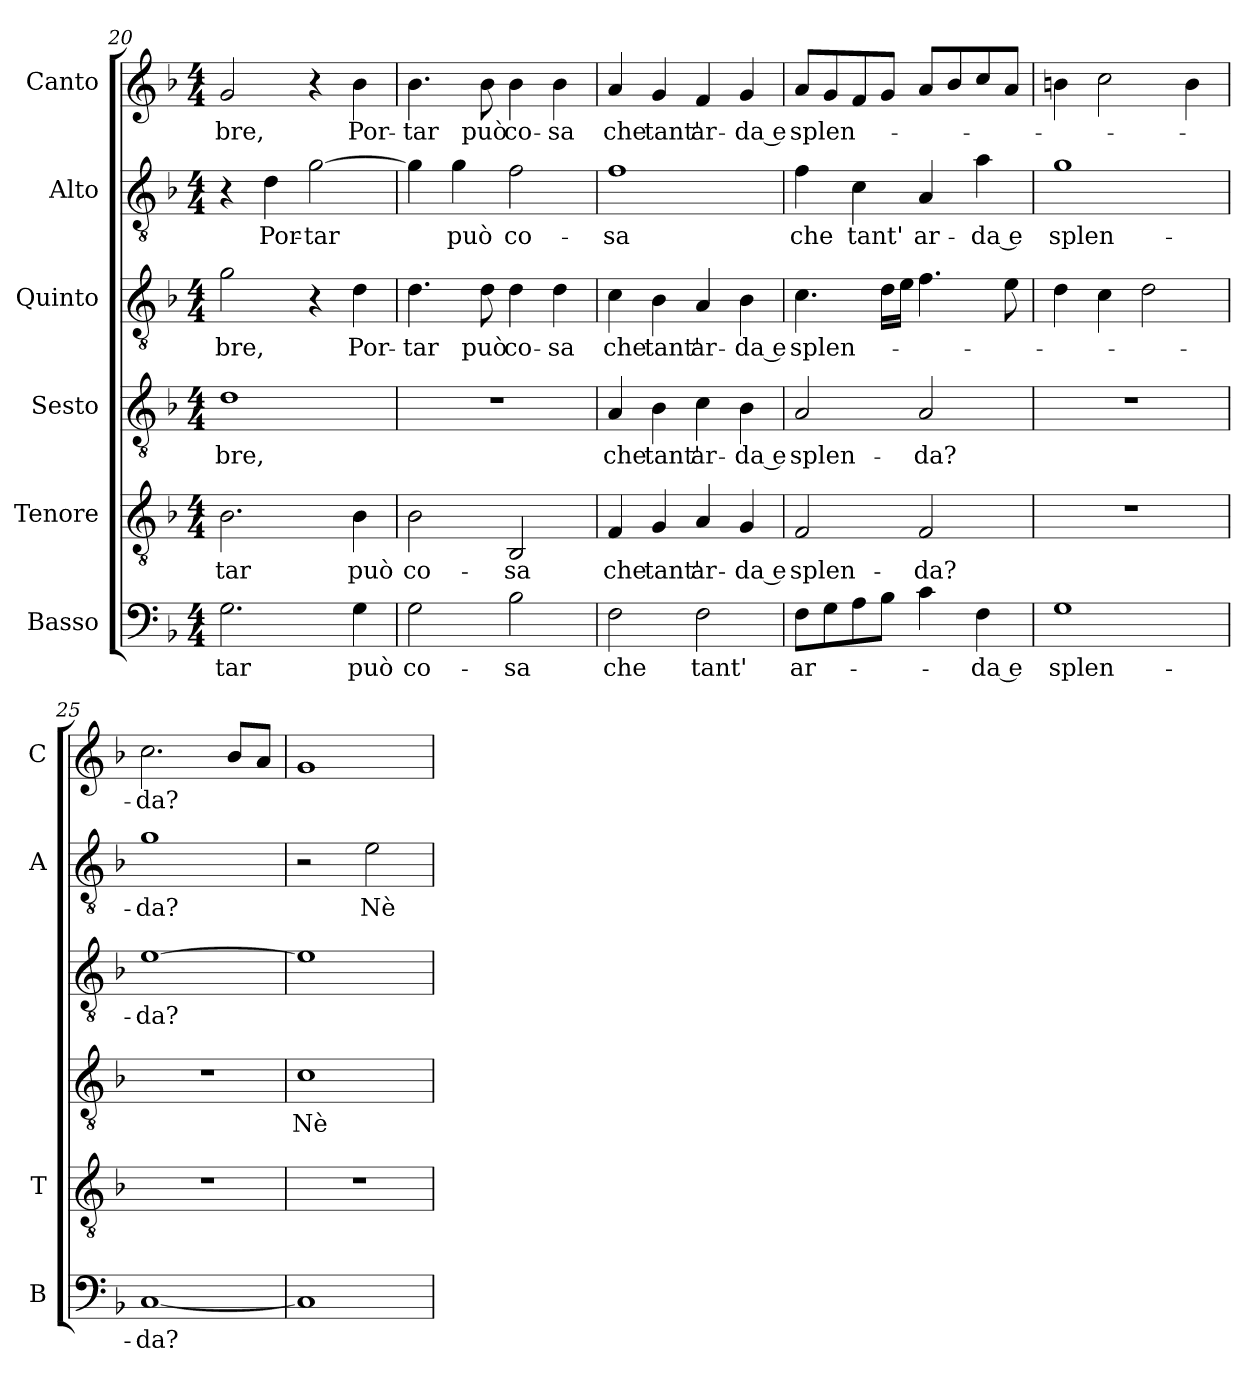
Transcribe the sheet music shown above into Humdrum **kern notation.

**kern	**text	**kern	**text	**kern	**text	**kern	**text	**kern	**text	**kern	**text
*part6	*part6	*part5	*part5	*part4	*part4	*part3	*part3	*part2	*part2	*part1	*part1
*staff6	*staff6	*staff5	*staff5	*staff4	*staff4	*staff3	*staff3	*staff2	*staff2	*staff1	*staff1
*I"Basso	*	*I"Tenore	*	*I"Sesto	*	*I"Quinto	*	*I"Alto	*	*I"Canto	*
*I'B	*	*I'T	*	*	*	*	*	*I'A	*	*I'C	*
*clefF4	*	*clefGv2	*	*clefGv2	*	*clefGv2	*	*clefGv2	*	*clefG2	*
*k[b-]	*	*k[b-]	*	*k[b-]	*	*k[b-]	*	*k[b-]	*	*k[b-]	*
*F:	*	*F:	*	*F:	*	*F:	*	*F:	*	*F:	*
*M4/4	*	*M4/4	*	*M4/4	*	*M4/4	*	*M4/4	*	*M4/4	*
=20	=20	=20	=20	=20	=20	=20	=20	=20	=20	=20	=20
!	!LO:LY:b	!	!	!	!	!	!	!	!	!	!
!	!	!	!LO:LY:b	!	!	!	!	!	!	!	!
!	!	!	!	!	!LO:LY:b	!	!	!	!	!	!
!	!	!	!	!	!	!	!LO:LY:b	!	!	!	!
!	!	!	!	!	!	!	!	!	!	!	!LO:LY:b
2.G\	-tar	2.B-\	-tar	1d	-bre,	2g\	-bre,	4r	.	2g/	-bre,
!	!	!	!	!	!	!	!	!	!LO:LY:b	!	!
.	.	.	.	.	.	.	.	4d\	Por-	.	.
!	!	!	!	!	!	!	!	!	!LO:LY:b	!	!
.	.	.	.	.	.	4r	.	[2g\	-tar	4r	.
!	!LO:LY:b	!	!	!	!	!	!	!	!	!	!
!	!	!	!LO:LY:b	!	!	!	!	!	!	!	!
!	!	!	!	!	!	!	!LO:LY:b	!	!	!	!
!	!	!	!	!	!	!	!	!	!	!	!LO:LY:b
4G\	può	4B-\	può	.	.	4d\	Por-	.	.	4b-\	Por-
=21	=21	=21	=21	=21	=21	=21	=21	=21	=21	=21	=21
!	!LO:LY:b	!	!	!	!	!	!	!	!	!	!
!	!	!	!LO:LY:b	!	!	!	!	!	!	!	!
!	!	!	!	!	!	!	!LO:LY:b	!	!	!	!
!	!	!	!	!	!	!	!	!	!	!	!LO:LY:b
2G\	co-	2B-\	co-	1r	.	4.d\	-tar	4g\]	.	4.b-\	-tar
!	!	!	!	!	!	!	!	!	!LO:LY:b	!	!
.	.	.	.	.	.	.	.	4g\	può	.	.
!	!	!	!	!	!	!	!LO:LY:b	!	!	!	!
!	!	!	!	!	!	!	!	!	!	!	!LO:LY:b
.	.	.	.	.	.	8d\	può	.	.	8b-\	può
!	!LO:LY:b	!	!	!	!	!	!	!	!	!	!
!	!	!	!LO:LY:b	!	!	!	!	!	!	!	!
!	!	!	!	!	!	!	!LO:LY:b	!	!	!	!
!	!	!	!	!	!	!	!	!	!LO:LY:b	!	!
!	!	!	!	!	!	!	!	!	!	!	!LO:LY:b
2B-\	-sa	2BB-/	-sa	.	.	4d\	co-	2f\	co-	4b-\	co-
!	!	!	!	!	!	!	!LO:LY:b	!	!	!	!
!	!	!	!	!	!	!	!	!	!	!	!LO:LY:b
.	.	.	.	.	.	4d\	-sa	.	.	4b-\	-sa
=22	=22	=22	=22	=22	=22	=22	=22	=22	=22	=22	=22
!	!LO:LY:b	!	!	!	!	!	!	!	!	!	!
!	!	!	!LO:LY:b	!	!	!	!	!	!	!	!
!	!	!	!	!	!LO:LY:b	!	!	!	!	!	!
!	!	!	!	!	!	!	!LO:LY:b	!	!	!	!
!	!	!	!	!	!	!	!	!	!LO:LY:b	!	!
!	!	!	!	!	!	!	!	!	!	!	!LO:LY:b
2F\	che	4F/	che	4A/	che	4c\	che	1f	-sa	4a/	che
!	!	!	!LO:LY:b	!	!	!	!	!	!	!	!
!	!	!	!	!	!LO:LY:b	!	!	!	!	!	!
!	!	!	!	!	!	!	!LO:LY:b	!	!	!	!
!	!	!	!	!	!	!	!	!	!	!	!LO:LY:b
.	.	4G/	tant'	4B-\	tant'	4B-\	tant'	.	.	4g/	tant'
!	!LO:LY:b	!	!	!	!	!	!	!	!	!	!
!	!	!	!LO:LY:b	!	!	!	!	!	!	!	!
!	!	!	!	!	!LO:LY:b	!	!	!	!	!	!
!	!	!	!	!	!	!	!LO:LY:b	!	!	!	!
!	!	!	!	!	!	!	!	!	!	!	!LO:LY:b
2F\	tant'	4A/	ar-	4c\	ar-	4A/	ar-	.	.	4f/	ar-
!	!	!	!LO:LY:b	!	!	!	!	!	!	!	!
!	!	!	!	!	!LO:LY:b	!	!	!	!	!	!
!	!	!	!	!	!	!	!LO:LY:b	!	!	!	!
!	!	!	!	!	!	!	!	!	!	!	!LO:LY:b
.	.	4G/	-da e	4B-\	-da e	4B-\	-da e	.	.	4g/	-da e
=23	=23	=23	=23	=23	=23	=23	=23	=23	=23	=23	=23
!	!LO:LY:b	!	!	!	!	!	!	!	!	!	!
!	!	!	!LO:LY:b	!	!	!	!	!	!	!	!
!	!	!	!	!	!LO:LY:b	!	!	!	!	!	!
!	!	!	!	!	!	!	!LO:LY:b	!	!	!	!
!	!	!	!	!	!	!	!	!	!LO:LY:b	!	!
!	!	!	!	!	!	!	!	!	!	!	!LO:LY:b
8F\L	ar-	2F/	splen-	2A/	splen-	4.c\	splen-	4f\	che	8a/L	splen-
8G\	.	.	.	.	.	.	.	.	.	8g/	.
!	!	!	!	!	!	!	!	!	!LO:LY:b	!	!
8A\	.	.	.	.	.	.	.	4c\	tant'	8f/	.
8B-\J	.	.	.	.	.	16d\LL	.	.	.	8g/J	.
.	.	.	.	.	.	16e\JJ	.	.	.	.	.
!	!	!	!LO:LY:b	!	!	!	!	!	!	!	!
!	!	!	!	!	!LO:LY:b	!	!	!	!	!	!
!	!	!	!	!	!	!	!	!	!LO:LY:b	!	!
4c\	.	2F/	-da?	2A/	-da?	4.f\	.	4A/	ar-	8a/L	.
.	.	.	.	.	.	.	.	.	.	8b-/	.
!	!LO:LY:b	!	!	!	!	!	!	!	!	!	!
!	!	!	!	!	!	!	!	!	!LO:LY:b	!	!
4F\	-da e	.	.	.	.	.	.	4a\	-da e	8cc/	.
.	.	.	.	.	.	8e\	.	.	.	8a/J	.
=24	=24	=24	=24	=24	=24	=24	=24	=24	=24	=24	=24
!	!LO:LY:b	!	!	!	!	!	!	!	!	!	!
!	!	!	!	!	!	!	!	!	!LO:LY:b	!	!
1G	splen-	1r	.	1r	.	4d\	.	1g	splen-	4bn\	.
.	.	.	.	.	.	4c\	.	.	.	2cc\	.
.	.	.	.	.	.	2d\	.	.	.	.	.
.	.	.	.	.	.	.	.	.	.	4b\	.
!!LO:PB:g=z
=25	=25	=25	=25	=25	=25	=25	=25	=25	=25	=25	=25
!	!LO:LY:b	!	!	!	!	!	!	!	!	!	!
!	!	!	!	!	!	!	!LO:LY:b	!	!	!	!
!	!	!	!	!	!	!	!	!	!LO:LY:b	!	!
!	!	!	!	!	!	!	!	!	!	!	!LO:LY:b
[1C	-da?	1r	.	1r	.	[1e	-da?	1g	-da?	2.cc\	-da?
.	.	.	.	.	.	.	.	.	.	8b-/L	.
.	.	.	.	.	.	.	.	.	.	8a/J	.
=26	=26	=26	=26	=26	=26	=26	=26	=26	=26	=26	=26
!	!	!	!	!	!LO:LY:b	!	!	!	!	!	!
1C]	.	1r	.	1c	Nè	1e]	.	2r	.	1g	.
!	!	!	!	!	!	!	!	!	!LO:LY:b	!	!
.	.	.	.	.	.	.	.	2e\	Nè	.	.
=	=	=	=	=	=	=	=	=	=	=	=
*-	*-	*-	*-	*-	*-	*-	*-	*-	*-	*-	*-
